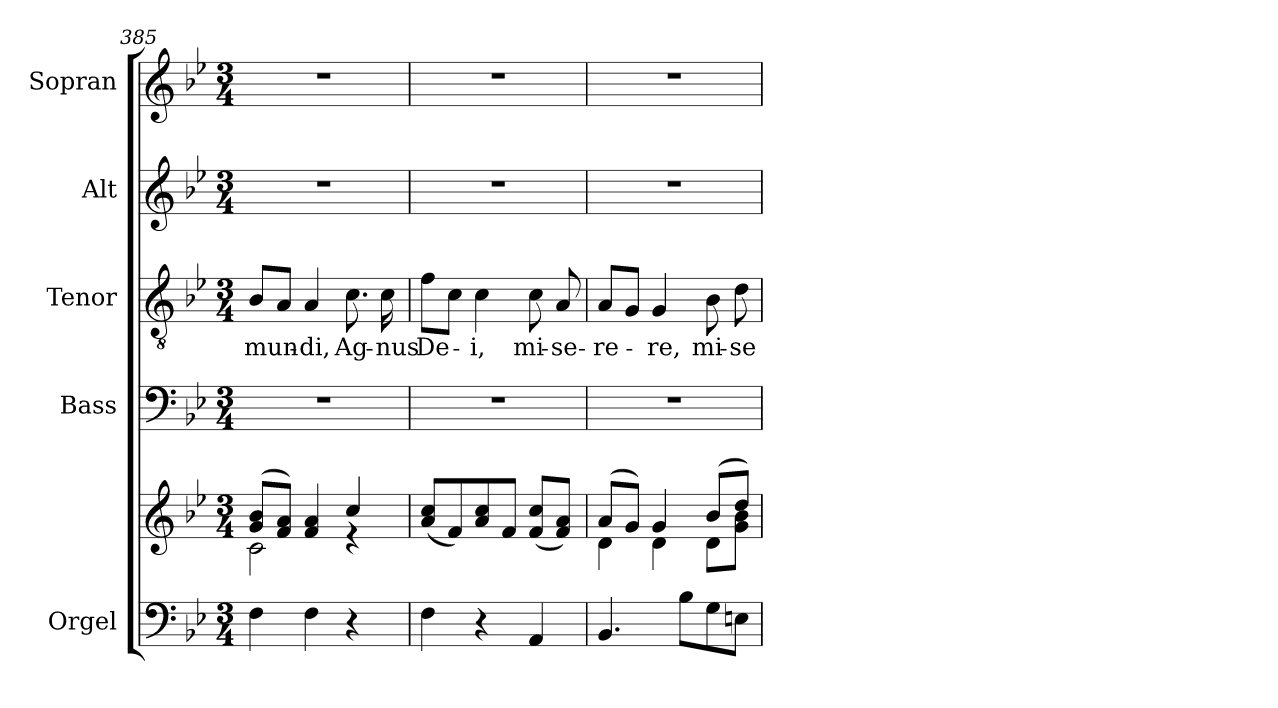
**kern	**kern	**kern	**kern	**text	**kern	**kern
*part5	*part5	*part4	*part3	*part3	*part2	*part1
*staff6	*staff5	*staff4	*staff3	*staff3	*staff2	*staff1
*I"Orgel	*	*I"Bass	*I"Tenor	*	*I"Alt	*I"Sopran
*I'Org.	*	*I'B.	*I'T.	*	*I'A.	*I'S.
*clefF4	*clefG2	*clefF4	*clefGv2	*	*clefG2	*clefG2
*k[b-e-]	*k[b-e-]	*k[b-e-]	*k[b-e-]	*	*k[b-e-]	*k[b-e-]
*B-:	*B-:	*B-:	*B-:	*	*B-:	*B-:
*M3/4	*M3/4	*M3/4	*M3/4	*	*M3/4	*M3/4
=385	=385	=385	=385	=385	=385	=385
*	*^	*	*	*	*	*
!	!	!	!	!	!LO:LY:b	!	!
4F\	(>8g/ 8b-/L	2c\	2.r	8B-/L	mun-	2.r	2.r
.	8f/ 8a/J)	.	.	8A/J	.	.	.
!	!	!	!	!	!LO:LY:b	!	!
4F\	4f/ 4a/	.	.	4A/	-di,	.	.
!	!	!	!	!	!LO:LY:b	!	!
4r	4cc/	4rd	.	8.c\	Ag-	.	.
!	!	!	!	!	!LO:LY:b	!	!
.	.	.	.	16c\	-nus	.	.
*	*v	*v	*	*	*	*	*
=386	=386	=386	=386	=386	=386	=386
!	!	!	!	!LO:LY:b	!	!
4F\	(<8a/ 8cc/L	2.r	8f\L	De-	2.r	2.r
.	8f/)	.	8c\J	.	.	.
!	!	!	!	!LO:LY:b	!	!
4r	8a/ 8cc/	.	4c\	-i,	.	.
.	8f/J	.	.	.	.	.
!	!	!	!	!LO:LY:b	!	!
4AA/	(<8f/ 8cc/L	.	8c\	mi-	.	.
!	!	!	!	!LO:LY:b	!	!
.	8f/ 8a/J)	.	8A/	-se-	.	.
=387	=387	=387	=387	=387	=387	=387
*	*^	*	*	*	*	*
!	!	!	!	!	!LO:LY:b	!	!
4.BB-/	(>8a/L	4d\	2.r	8A/L	-re-	2.r	2.r
.	8g/J)	.	.	8G/J	.	.	.
!	!	!	!	!	!LO:LY:b	!	!
.	4g/	4d\	.	4G/	-re,	.	.
8B-\L	.	.	.	.	.	.	.
!	!	!	!	!	!LO:LY:b	!	!
8G\	(>8b-/L	8d\L	.	8B-\	mi-	.	.
!	!	!	!	!	!LO:LY:b	!	!
8En\J	8dd/J)	8g\ 8b-\J	.	8d\	-se-	.	.
*	*v	*v	*	*	*	*	*
=	=	=	=	=	=	=
*-	*-	*-	*-	*-	*-	*-
